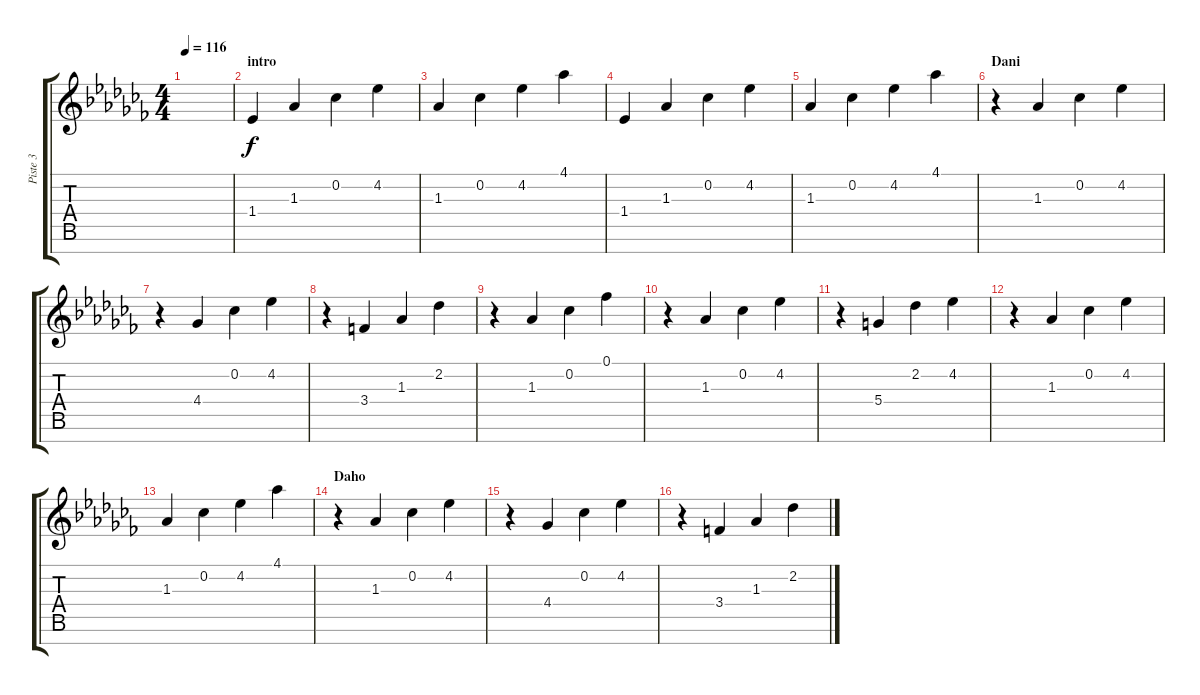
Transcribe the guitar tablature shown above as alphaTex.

\track ("Piste 3" "Piste 3") {instrument distortionguitar}
\staff {score tabs}
\tuning (E4 B3 G3 D3 A2 E2 B1) {hide}
\ts (4 4)
\tempo 116
\clef g2
\ks abminor
|
\section ("" "intro")
1.4.4 1.3.4 0.2.4 4.2.4 |
1.3.4 0.2.4 4.2.4 4.1.4 |
1.4.4 1.3.4 0.2.4 4.2.4 |
1.3.4 0.2.4 4.2.4 4.1.4 |
\section ("" "Dani")
r.4 1.3.4 0.2.4 4.2.4 |
r.4 4.4.4 0.2.4 4.2.4 |
r.4 3.4.4 1.3.4 2.2.4 |
r.4 1.3.4 0.2.4 0.1.4 |
r.4 1.3.4 0.2.4 4.2.4 |
r.4 5.4.4 2.2.4 4.2.4 |
r.4 1.3.4 0.2.4 4.2.4 |
1.3.4 0.2.4 4.2.4 4.1.4 |
\section ("" "Daho")
r.4 1.3.4 0.2.4 4.2.4 |
r.4 4.4.4 0.2.4 4.2.4 |
r.4 3.4.4 1.3.4 2.2.4
